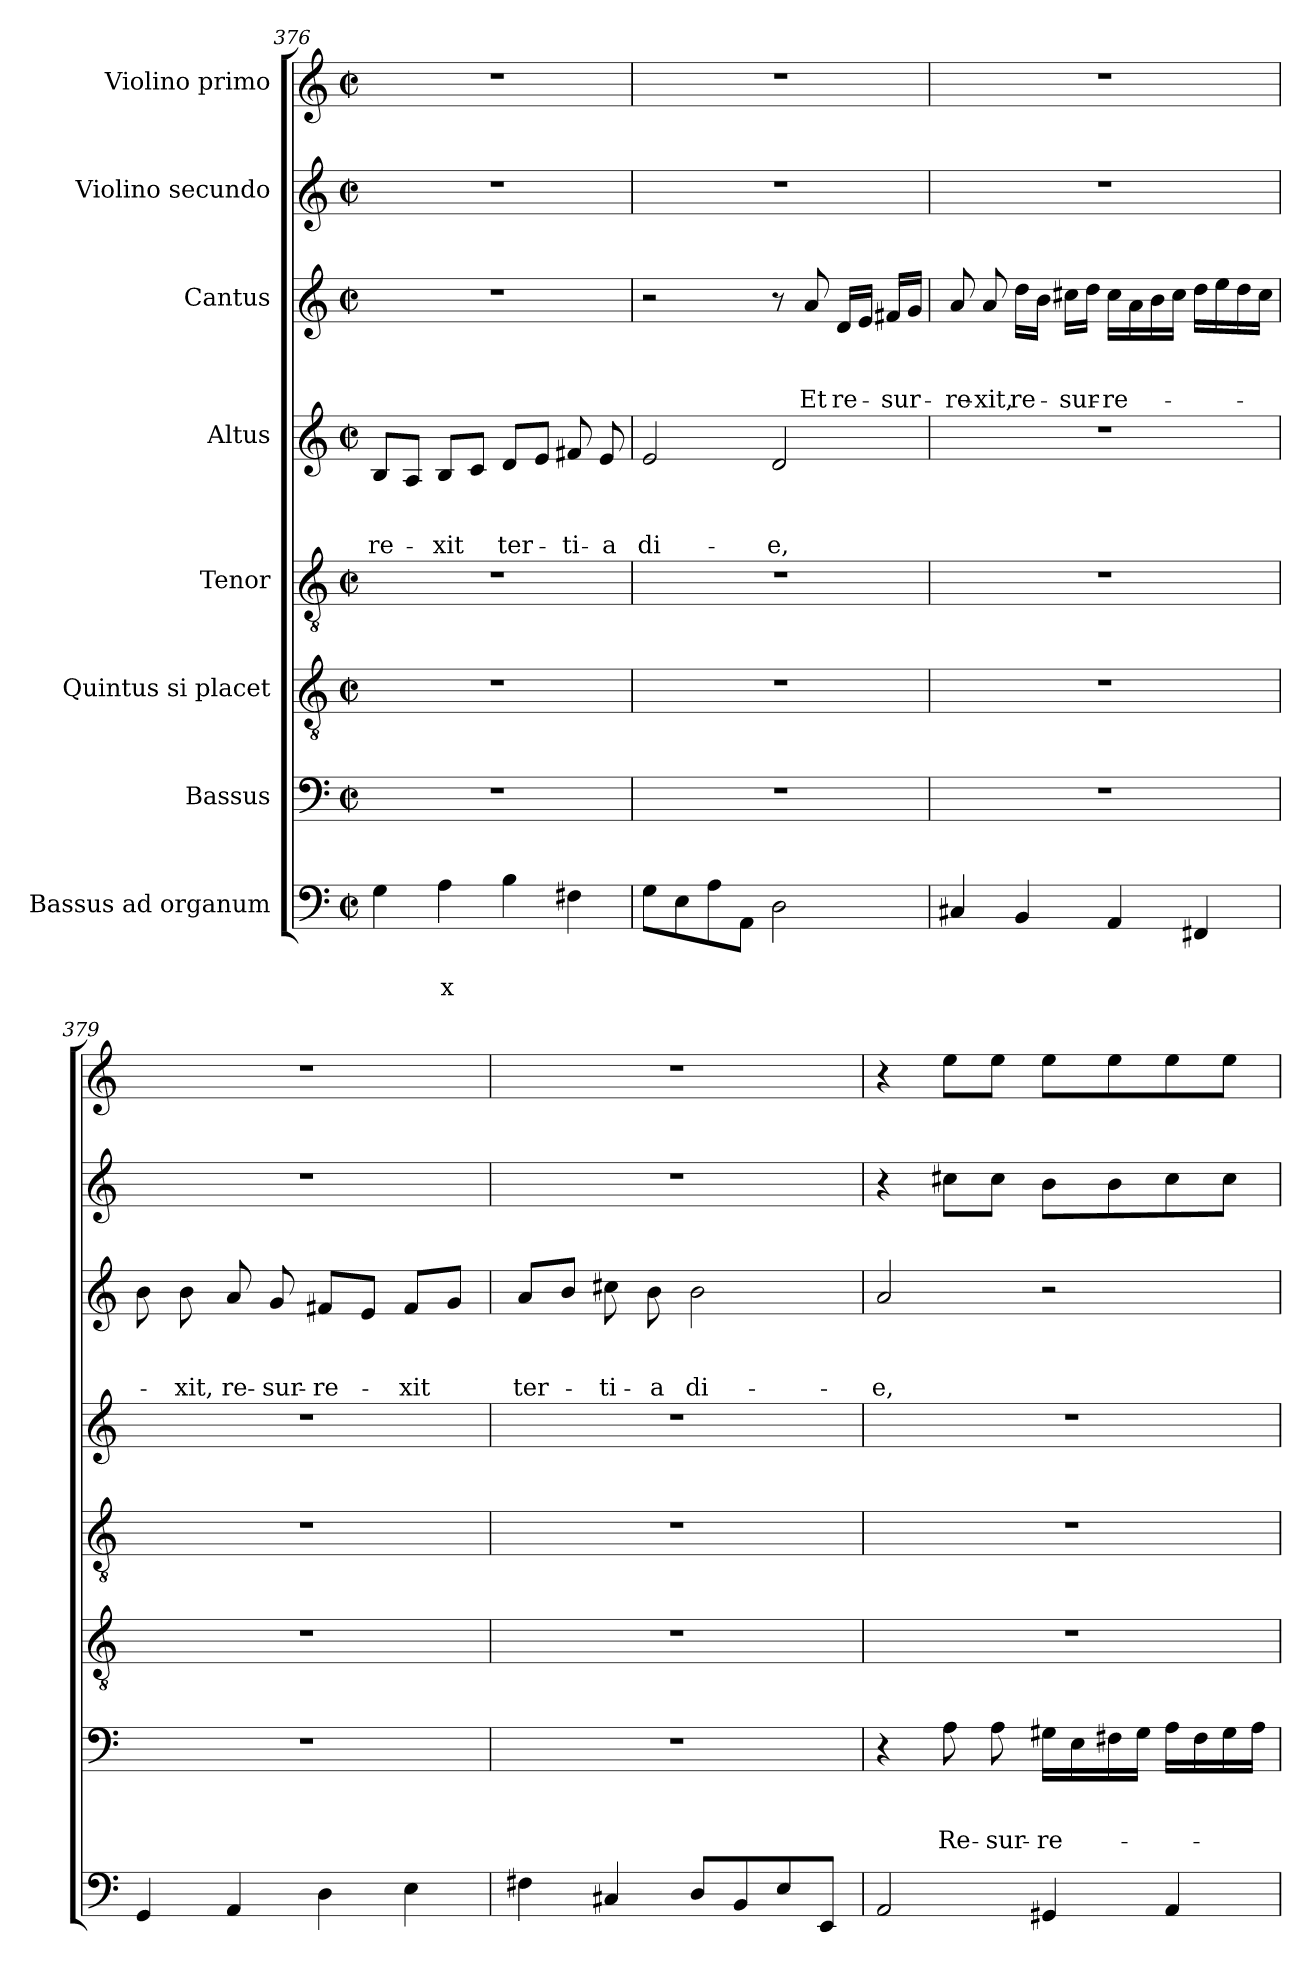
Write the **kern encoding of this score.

**kern	**text	**text	**kern	**text	**text	**text	**kern	**kern	**kern	**text	**text	**text	**kern	**text	**text	**text	**kern	**kern
*part8	*part8	*part8	*part7	*part7	*part7	*part7	*part6	*part5	*part4	*part4	*part4	*part4	*part3	*part3	*part3	*part3	*part2	*part1
*staff8	*staff8	*staff8	*staff7	*staff7	*staff7	*staff7	*staff6	*staff5	*staff4	*staff4	*staff4	*staff4	*staff3	*staff3	*staff3	*staff3	*staff2	*staff1
*I"Bassus ad organum	*	*	*I"Bassus	*	*	*	*I"Quintus si placet	*I"Tenor	*I"Altus	*	*	*	*I"Cantus	*	*	*	*I"Violino secundo	*I"Violino primo
*clefF4	*	*	*clefF4	*	*	*	*clefGv2	*clefGv2	*clefG2	*	*	*	*clefG2	*	*	*	*clefG2	*clefG2
*k[]	*	*	*k[]	*	*	*	*k[]	*k[]	*k[]	*	*	*	*k[]	*	*	*	*k[]	*k[]
*C:	*	*	*C:	*	*	*	*C:	*C:	*C:	*	*	*	*C:	*	*	*	*C:	*C:
*M2/2	*	*	*M2/2	*	*	*	*M2/2	*M2/2	*M2/2	*	*	*	*M2/2	*	*	*	*M2/2	*M2/2
*met(c|)	*	*	*met(c|)	*	*	*	*met(c|)	*met(c|)	*met(c|)	*	*	*	*met(c|)	*	*	*	*met(c|)	*met(c|)
=376	=376	=376	=376	=376	=376	=376	=376	=376	=376	=376	=376	=376	=376	=376	=376	=376	=376	=376
!	!	!	!	!	!	!	!	!	!	!	!	!LO:LY:b	!	!	!	!	!	!
4G\	.	.	1r	.	.	.	1r	1r	8B/L	.	.	-re-	1r	.	.	.	1r	1r
.	.	.	.	.	.	.	.	.	8A/J	.	.	.	.	.	.	.	.	.
!	!	!LO:LY:b	!	!	!	!	!	!	!	!	!	!LO:LY:b	!	!	!	!	!	!
4A\	.	x	.	.	.	.	.	.	8B/L	.	.	-xit	.	.	.	.	.	.
.	.	.	.	.	.	.	.	.	8c/J	.	.	.	.	.	.	.	.	.
!	!	!	!	!	!	!	!	!	!	!	!	!LO:LY:b	!	!	!	!	!	!
4B\	.	.	.	.	.	.	.	.	8d/L	.	.	ter-	.	.	.	.	.	.
.	.	.	.	.	.	.	.	.	8e/J	.	.	.	.	.	.	.	.	.
!	!	!	!	!	!	!	!	!	!	!	!	!LO:LY:b	!	!	!	!	!	!
4F#X\	.	.	.	.	.	.	.	.	8f#X/	.	.	-ti-	.	.	.	.	.	.
!	!	!	!	!	!	!	!	!	!	!	!	!LO:LY:b	!	!	!	!	!	!
.	.	.	.	.	.	.	.	.	8e/	.	.	-a	.	.	.	.	.	.
=377	=377	=377	=377	=377	=377	=377	=377	=377	=377	=377	=377	=377	=377	=377	=377	=377	=377	=377
!	!	!	!	!	!	!	!	!	!	!	!	!LO:LY:b	!	!	!	!	!	!
8G\L	.	.	1r	.	.	.	1r	1r	2e/	.	.	di-	2r	.	.	.	1r	1r
8E\	.	.	.	.	.	.	.	.	.	.	.	.	.	.	.	.	.	.
8A\	.	.	.	.	.	.	.	.	.	.	.	.	.	.	.	.	.	.
8AA\J	.	.	.	.	.	.	.	.	.	.	.	.	.	.	.	.	.	.
!	!	!	!	!	!	!	!	!	!	!	!	!LO:LY:b	!	!	!	!	!	!
2D\	.	.	.	.	.	.	.	.	2d/	.	.	-e,	8r	.	.	.	.	.
!	!	!	!	!	!	!	!	!	!	!	!	!	!	!	!	!LO:LY:b	!	!
.	.	.	.	.	.	.	.	.	.	.	.	.	8a/	.	.	Et	.	.
!	!	!	!	!	!	!	!	!	!	!	!	!	!	!	!	!LO:LY:b	!	!
.	.	.	.	.	.	.	.	.	.	.	.	.	16d/LL	.	.	re-	.	.
.	.	.	.	.	.	.	.	.	.	.	.	.	16e/JJ	.	.	.	.	.
!	!	!	!	!	!	!	!	!	!	!	!	!	!	!	!	!LO:LY:b	!	!
.	.	.	.	.	.	.	.	.	.	.	.	.	16f#X/LL	.	.	-sur-	.	.
.	.	.	.	.	.	.	.	.	.	.	.	.	16g/JJ	.	.	.	.	.
!!LO:LB:g=z
=378	=378	=378	=378	=378	=378	=378	=378	=378	=378	=378	=378	=378	=378	=378	=378	=378	=378	=378
!	!	!	!	!	!	!	!	!	!	!	!	!	!	!	!	!LO:LY:b	!	!
4C#X/	.	.	1r	.	.	.	1r	1r	1r	.	.	.	8a/	.	.	-re-	1r	1r
!	!	!	!	!	!	!	!	!	!	!	!	!	!	!	!	!LO:LY:b	!	!
.	.	.	.	.	.	.	.	.	.	.	.	.	8a/	.	.	-xit,	.	.
!	!	!	!	!	!	!	!	!	!	!	!	!	!	!	!	!LO:LY:b	!	!
4BB/	.	.	.	.	.	.	.	.	.	.	.	.	16dd\LL	.	.	re-	.	.
.	.	.	.	.	.	.	.	.	.	.	.	.	16b\JJ	.	.	.	.	.
!	!	!	!	!	!	!	!	!	!	!	!	!	!	!	!	!LO:LY:b	!	!
.	.	.	.	.	.	.	.	.	.	.	.	.	16cc#X\LL	.	.	-sur-	.	.
.	.	.	.	.	.	.	.	.	.	.	.	.	16dd\JJ	.	.	.	.	.
!	!	!	!	!	!	!	!	!	!	!	!	!	!	!	!	!LO:LY:b	!	!
4AA/	.	.	.	.	.	.	.	.	.	.	.	.	16cc#\LL	.	.	-re-	.	.
.	.	.	.	.	.	.	.	.	.	.	.	.	16a\	.	.	.	.	.
.	.	.	.	.	.	.	.	.	.	.	.	.	16b\	.	.	.	.	.
.	.	.	.	.	.	.	.	.	.	.	.	.	16cc#\JJ	.	.	.	.	.
4FF#X/	.	.	.	.	.	.	.	.	.	.	.	.	16dd\LL	.	.	.	.	.
.	.	.	.	.	.	.	.	.	.	.	.	.	16ee\	.	.	.	.	.
.	.	.	.	.	.	.	.	.	.	.	.	.	16dd\	.	.	.	.	.
.	.	.	.	.	.	.	.	.	.	.	.	.	16cc#\JJ	.	.	.	.	.
=379	=379	=379	=379	=379	=379	=379	=379	=379	=379	=379	=379	=379	=379	=379	=379	=379	=379	=379
4GG/	.	.	1r	.	.	.	1r	1r	1r	.	.	.	8b\	.	.	.	1r	1r
!	!	!	!	!	!	!	!	!	!	!	!	!	!	!	!	!LO:LY:b	!	!
.	.	.	.	.	.	.	.	.	.	.	.	.	8b\	.	.	-xit,	.	.
!	!	!	!	!	!	!	!	!	!	!	!	!	!	!	!	!LO:LY:b	!	!
4AA/	.	.	.	.	.	.	.	.	.	.	.	.	8a/	.	.	re-	.	.
!	!	!	!	!	!	!	!	!	!	!	!	!	!	!	!	!LO:LY:b	!	!
.	.	.	.	.	.	.	.	.	.	.	.	.	8g/	.	.	-sur-	.	.
!	!	!	!	!	!	!	!	!	!	!	!	!	!	!	!	!LO:LY:b	!	!
4D\	.	.	.	.	.	.	.	.	.	.	.	.	8f#X/L	.	.	-re-	.	.
.	.	.	.	.	.	.	.	.	.	.	.	.	8e/J	.	.	.	.	.
!	!	!	!	!	!	!	!	!	!	!	!	!	!	!	!	!LO:LY:b	!	!
4E\	.	.	.	.	.	.	.	.	.	.	.	.	8f#/L	.	.	-xit	.	.
.	.	.	.	.	.	.	.	.	.	.	.	.	8g/J	.	.	.	.	.
=380	=380	=380	=380	=380	=380	=380	=380	=380	=380	=380	=380	=380	=380	=380	=380	=380	=380	=380
!	!	!	!	!	!	!	!	!	!	!	!	!	!	!	!	!LO:LY:b	!	!
4F#X\	.	.	1r	.	.	.	1r	1r	1r	.	.	.	8a/L	.	.	ter-	1r	1r
.	.	.	.	.	.	.	.	.	.	.	.	.	8b/J	.	.	.	.	.
!	!	!	!	!	!	!	!	!	!	!	!	!	!	!	!	!LO:LY:b	!	!
4C#X/	.	.	.	.	.	.	.	.	.	.	.	.	8cc#X\	.	.	-ti-	.	.
!	!	!	!	!	!	!	!	!	!	!	!	!	!	!	!	!LO:LY:b	!	!
.	.	.	.	.	.	.	.	.	.	.	.	.	8b\	.	.	-a	.	.
!	!	!	!	!	!	!	!	!	!	!	!	!	!	!	!	!LO:LY:b	!	!
8D/L	.	.	.	.	.	.	.	.	.	.	.	.	2b\	.	.	di-	.	.
8BB/	.	.	.	.	.	.	.	.	.	.	.	.	.	.	.	.	.	.
8E/	.	.	.	.	.	.	.	.	.	.	.	.	.	.	.	.	.	.
8EE/J	.	.	.	.	.	.	.	.	.	.	.	.	.	.	.	.	.	.
=381	=381	=381	=381	=381	=381	=381	=381	=381	=381	=381	=381	=381	=381	=381	=381	=381	=381	=381
!	!	!	!	!	!	!	!	!	!	!	!	!	!	!	!	!LO:LY:b	!	!
2AA/	.	.	4r	.	.	.	1r	1r	1r	.	.	.	2a/	.	.	-e,	4r	4r
!	!	!	!	!	!	!LO:LY:b	!	!	!	!	!	!	!	!	!	!	!	!
.	.	.	8A\	.	.	Re-	.	.	.	.	.	.	.	.	.	.	8cc#X\L	8ee\L
!	!	!	!	!	!	!LO:LY:b	!	!	!	!	!	!	!	!	!	!	!	!
.	.	.	8A\	.	.	-sur-	.	.	.	.	.	.	.	.	.	.	8cc#\J	8ee\J
!	!	!	!	!	!	!LO:LY:b	!	!	!	!	!	!	!	!	!	!	!	!
4GG#X/	.	.	16G#X\LL	.	.	-re-	.	.	.	.	.	.	2r	.	.	.	8b\L	8ee\L
.	.	.	16E\	.	.	.	.	.	.	.	.	.	.	.	.	.	.	.
.	.	.	16F#X\	.	.	.	.	.	.	.	.	.	.	.	.	.	8b\	8ee\
.	.	.	16G#\JJ	.	.	.	.	.	.	.	.	.	.	.	.	.	.	.
4AA/	.	.	16A\LL	.	.	.	.	.	.	.	.	.	.	.	.	.	8cc#\	8ee\
.	.	.	16F#\	.	.	.	.	.	.	.	.	.	.	.	.	.	.	.
.	.	.	16G#\	.	.	.	.	.	.	.	.	.	.	.	.	.	8cc#\J	8ee\J
.	.	.	16A\JJ	.	.	.	.	.	.	.	.	.	.	.	.	.	.	.
=	=	=	=	=	=	=	=	=	=	=	=	=	=	=	=	=	=	=
*-	*-	*-	*-	*-	*-	*-	*-	*-	*-	*-	*-	*-	*-	*-	*-	*-	*-	*-
